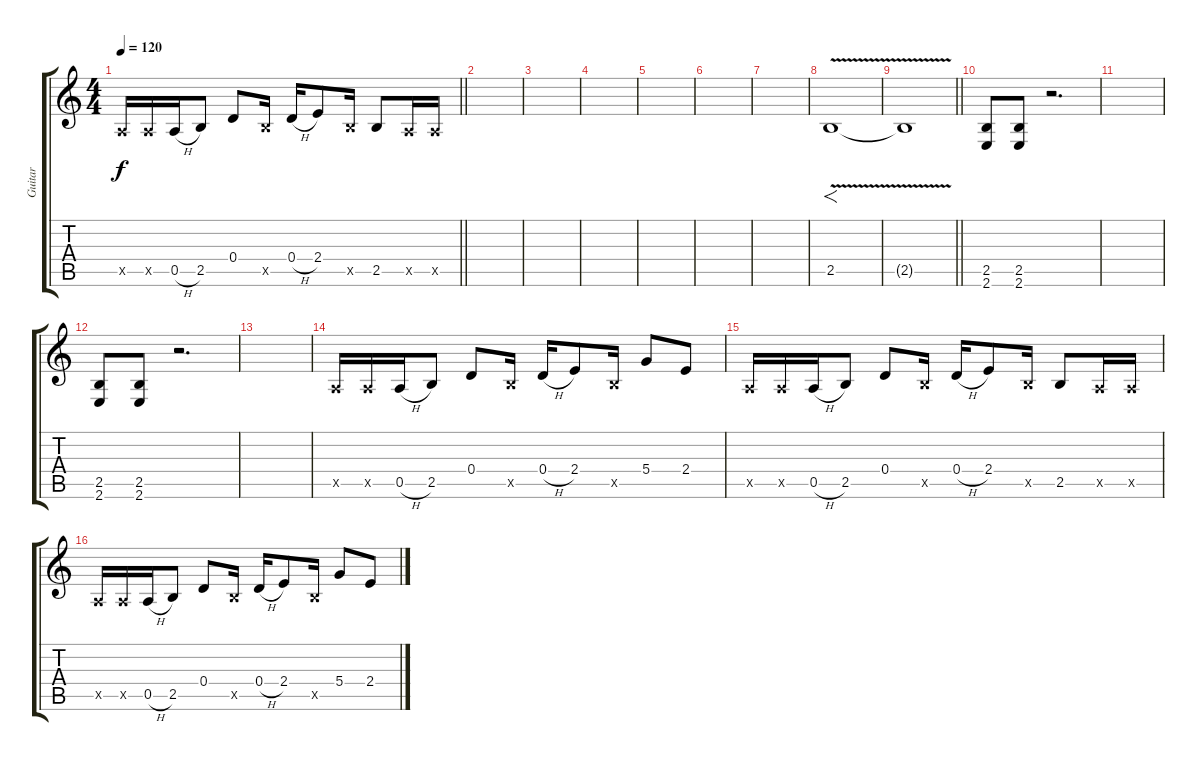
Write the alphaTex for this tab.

\track ("Guitar" "Guitar") {instrument overdrivenguitar}
\staff {score tabs}
\tuning (E4 B3 G3 D3 A2 D2) {hide}
\ts (4 4)
\tempo 120
\clef g2
\barLineRight lightlight
\ks c
0.5{x}.16{dy f} 0.5{x}.16 0.5{h}.16 2.5.8 0.4.8 2.5{x}.16 0.4{h}.16 2.4.8 2.5{x}.16 2.5.8 0.5{x}.16 0.5{x}.16 |
|
|
|
|
|
|
2.5{v}.1{f volume 14 instrument distortionguitar} |
\barLineRight lightlight
2.5{t}.1 |
(2.5 2.6).8{volume 13 instrument overdrivenguitar} (2.5 2.6).8 r.2{d} |
|
(2.5 2.6).8 (2.5 2.6).8 r.2{d} |
|
0.5{x}.16 0.5{x}.16 0.5{h}.16 2.5.8 0.4.8 2.5{x}.16 0.4{h}.16 2.4.8 2.5{x}.16 5.4.8 2.4.8 |
0.5{x}.16 0.5{x}.16 0.5{h}.16 2.5.8 0.4.8 2.5{x}.16 0.4{h}.16 2.4.8 2.5{x}.16 2.5.8 0.5{x}.16 0.5{x}.16 |
0.5{x}.16 0.5{x}.16 0.5{h}.16 2.5.8 0.4.8 2.5{x}.16 0.4{h}.16 2.4.8 2.5{x}.16 5.4.8 2.4.8
